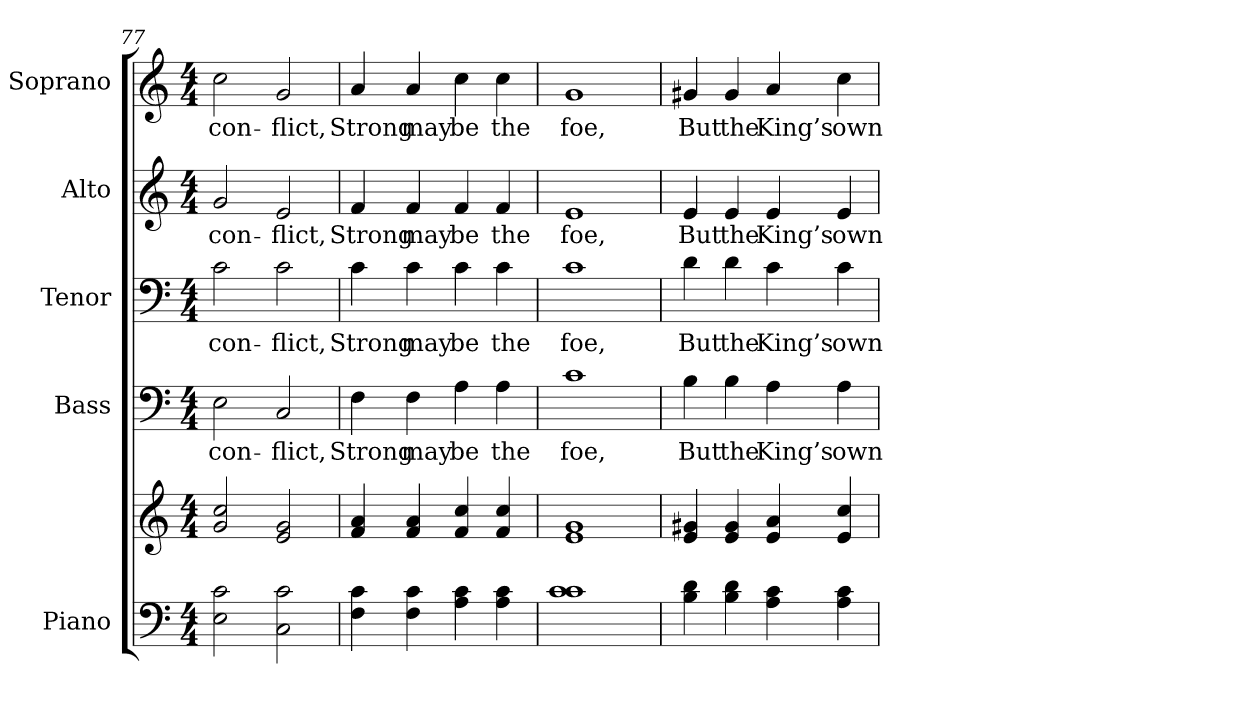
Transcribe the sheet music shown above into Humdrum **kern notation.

**kern	**kern	**kern	**text	**kern	**text	**kern	**text	**kern	**text
*part5	*part5	*part4	*part4	*part3	*part3	*part2	*part2	*part1	*part1
*staff6	*staff5	*staff4	*staff4	*staff3	*staff3	*staff2	*staff2	*staff1	*staff1
*I"Piano	*	*I"Bass	*	*I"Tenor	*	*I"Alto	*	*I"Soprano	*
*I'Pno.	*	*I'B.	*	*I'T.	*	*I'A.	*	*I'S.	*
*clefF4	*clefG2	*clefF4	*	*clefF4	*	*clefG2	*	*clefG2	*
*k[]	*k[]	*k[]	*	*k[]	*	*k[]	*	*k[]	*
*C:	*C:	*C:	*	*C:	*	*C:	*	*C:	*
*M4/4	*M4/4	*M4/4	*	*M4/4	*	*M4/4	*	*M4/4	*
=77	=77	=77	=77	=77	=77	=77	=77	=77	=77
!	!	!	!LO:LY:b:color=#000000	!	!	!	!	!	!
!	!	!	!	!	!LO:LY:b:color=#000000	!	!	!	!
!	!	!	!	!	!	!	!LO:LY:b:color=#000000	!	!
!	!	!	!	!	!	!	!	!	!LO:LY:b:color=#000000
2Ei\ 2ci	2gi/ 2cci	2Ei\	con-	2ci\	con-	2gi/	con-	2cci\	con-
!	!	!	!LO:LY:b:color=#000000	!	!	!	!	!	!
!	!	!	!	!	!LO:LY:b:color=#000000	!	!	!	!
!	!	!	!	!	!	!	!LO:LY:b:color=#000000	!	!
!	!	!	!	!	!	!	!	!	!LO:LY:b:color=#000000
2Ci\ 2ci	2ei/ 2gi	2Ci/	-flict,	2ci\	-flict,	2ei/	-flict,	2gi/	-flict,
!!LO:PB:g=z
=78	=78	=78	=78	=78	=78	=78	=78	=78	=78
!	!	!	!LO:LY:b:color=#000000	!	!	!	!	!	!
!	!	!	!	!	!LO:LY:b:color=#000000	!	!	!	!
!	!	!	!	!	!	!	!LO:LY:b:color=#000000	!	!
!	!	!	!	!	!	!	!	!	!LO:LY:b:color=#000000
4Fi\ 4ci	4fi/ 4ai	4Fi\	Strong	4ci\	Strong	4fi/	Strong	4ai/	Strong
!	!	!	!LO:LY:b:color=#000000	!	!	!	!	!	!
!	!	!	!	!	!LO:LY:b:color=#000000	!	!	!	!
!	!	!	!	!	!	!	!LO:LY:b:color=#000000	!	!
!	!	!	!	!	!	!	!	!	!LO:LY:b:color=#000000
4Fi\ 4ci	4fi/ 4ai	4Fi\	may	4ci\	may	4fi/	may	4ai/	may
!	!	!	!LO:LY:b:color=#000000	!	!	!	!	!	!
!	!	!	!	!	!LO:LY:b:color=#000000	!	!	!	!
!	!	!	!	!	!	!	!LO:LY:b:color=#000000	!	!
!	!	!	!	!	!	!	!	!	!LO:LY:b:color=#000000
4Ai\ 4ci	4fi/ 4cci	4Ai\	be	4ci\	be	4fi/	be	4cci\	be
!	!	!	!LO:LY:b:color=#000000	!	!	!	!	!	!
!	!	!	!	!	!LO:LY:b:color=#000000	!	!	!	!
!	!	!	!	!	!	!	!LO:LY:b:color=#000000	!	!
!	!	!	!	!	!	!	!	!	!LO:LY:b:color=#000000
4Ai\ 4ci	4fi/ 4cci	4Ai\	the	4ci\	the	4fi/	the	4cci\	the
=79	=79	=79	=79	=79	=79	=79	=79	=79	=79
!	!	!	!LO:LY:b:color=#000000	!	!	!	!	!	!
!	!	!	!	!	!LO:LY:b:color=#000000	!	!	!	!
!	!	!	!	!	!	!	!LO:LY:b:color=#000000	!	!
!	!	!	!	!	!	!	!	!	!LO:LY:b:color=#000000
1ci 1ci	1ei 1gi	1ci	foe,	1ci	foe,	1ei	foe,	1gi	foe,
=80	=80	=80	=80	=80	=80	=80	=80	=80	=80
!	!	!	!LO:LY:b:color=#000000	!	!	!	!	!	!
!	!	!	!	!	!LO:LY:b:color=#000000	!	!	!	!
!	!	!	!	!	!	!	!LO:LY:b:color=#000000	!	!
!	!	!	!	!	!	!	!	!	!LO:LY:b:color=#000000
4Bi\ 4di	4ei/ 4g#Xi	4Bi\	But	4di\	But	4ei/	But	4g#Xi/	But
!	!	!	!LO:LY:b:color=#000000	!	!	!	!	!	!
!	!	!	!	!	!LO:LY:b:color=#000000	!	!	!	!
!	!	!	!	!	!	!	!LO:LY:b:color=#000000	!	!
!	!	!	!	!	!	!	!	!	!LO:LY:b:color=#000000
4Bi\ 4di	4ei/ 4g#i	4Bi\	the	4di\	the	4ei/	the	4g#i/	the
!	!	!	!LO:LY:b:color=#000000	!	!	!	!	!	!
!	!	!	!	!	!LO:LY:b:color=#000000	!	!	!	!
!	!	!	!	!	!	!	!LO:LY:b:color=#000000	!	!
!	!	!	!	!	!	!	!	!	!LO:LY:b:color=#000000
4Ai\ 4ci	4ei/ 4ai	4Ai\	King’s	4ci\	King’s	4ei/	King’s	4ai/	King’s
!	!	!	!LO:LY:b:color=#000000	!	!	!	!	!	!
!	!	!	!	!	!LO:LY:b:color=#000000	!	!	!	!
!	!	!	!	!	!	!	!LO:LY:b:color=#000000	!	!
!	!	!	!	!	!	!	!	!	!LO:LY:b:color=#000000
4Ai\ 4ci	4ei/ 4cci	4Ai\	own	4ci\	own	4ei/	own	4cci\	own
=	=	=	=	=	=	=	=	=	=
*-	*-	*-	*-	*-	*-	*-	*-	*-	*-
